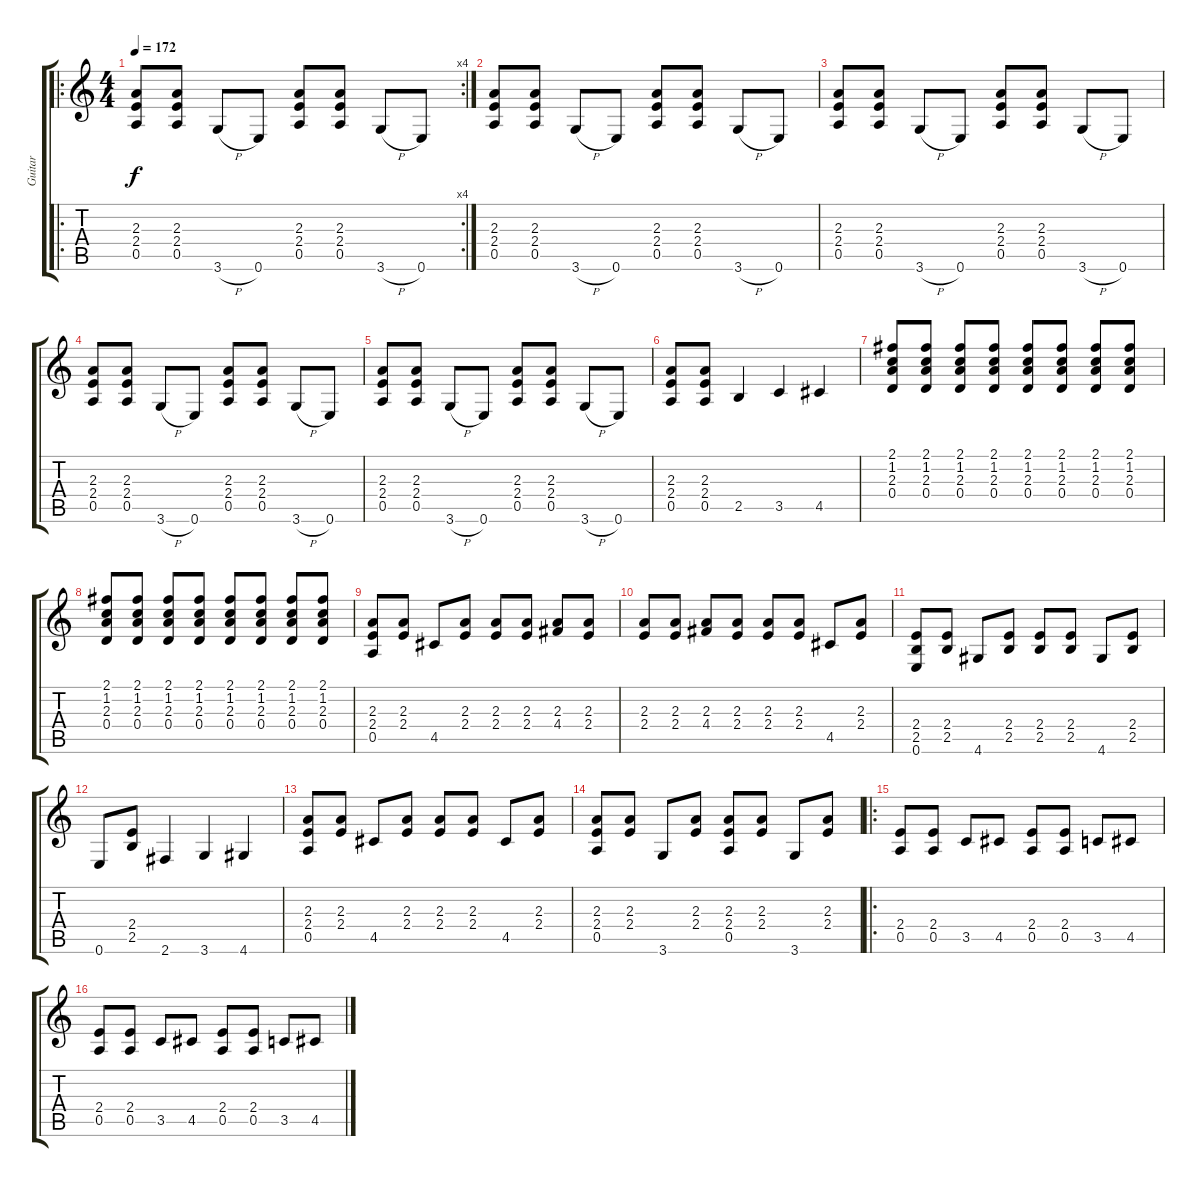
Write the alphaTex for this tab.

\track ("Guitar" "Guitar") {instrument electricguitarjazz}
\staff {score tabs}
\tuning (E4 B3 G3 D3 A2 E2) {hide}
\ro
\rc 4
\ts (4 4)
\tempo 172
\clef g2
\ks c
(2.3 2.4 0.5).8{dy f instrument electricguitarjazz} (2.3 2.4 0.5).8 3.6{h}.8 0.6.8 (2.3 2.4 0.5).8 (2.3 2.4 0.5).8 3.6{h}.8 0.6.8 |
(2.3 2.4 0.5).8 (2.3 2.4 0.5).8 3.6{h}.8 0.6.8 (2.3 2.4 0.5).8 (2.3 2.4 0.5).8 3.6{h}.8 0.6.8 |
(2.3 2.4 0.5).8 (2.3 2.4 0.5).8 3.6{h}.8 0.6.8 (2.3 2.4 0.5).8 (2.3 2.4 0.5).8 3.6{h}.8 0.6.8 |
(2.3 2.4 0.5).8 (2.3 2.4 0.5).8 3.6{h}.8 0.6.8 (2.3 2.4 0.5).8 (2.3 2.4 0.5).8 3.6{h}.8 0.6.8 |
(2.3 2.4 0.5).8 (2.3 2.4 0.5).8 3.6{h}.8 0.6.8 (2.3 2.4 0.5).8 (2.3 2.4 0.5).8 3.6{h}.8 0.6.8 |
(2.3 2.4 0.5).8 (2.3 2.4 0.5).8 2.5.4 3.5.4 4.5.4 |
(2.1 1.2 2.3 0.4).8 (2.1 1.2 2.3 0.4).8 (2.1 1.2 2.3 0.4).8 (2.1 1.2 2.3 0.4).8 (2.1 1.2 2.3 0.4).8 (2.1 1.2 2.3 0.4).8 (2.1 1.2 2.3 0.4).8 (2.1 1.2 2.3 0.4).8 |
(2.1 1.2 2.3 0.4).8 (2.1 1.2 2.3 0.4).8 (2.1 1.2 2.3 0.4).8 (2.1 1.2 2.3 0.4).8 (2.1 1.2 2.3 0.4).8 (2.1 1.2 2.3 0.4).8 (2.1 1.2 2.3 0.4).8 (2.1 1.2 2.3 0.4).8 |
(2.3 2.4 0.5).8 (2.3 2.4).8 4.5.8 (2.3 2.4).8 (2.3 2.4).8 (2.3 2.4).8 (2.3 4.4).8 (2.3 2.4).8 |
(2.3 2.4).8 (2.3 2.4).8 (2.3 4.4).8 (2.3 2.4).8 (2.3 2.4).8 (2.3 2.4).8 4.5.8 (2.3 2.4).8 |
(2.4 2.5 0.6).8 (2.4 2.5).8 4.6.8 (2.4 2.5).8 (2.4 2.5).8 (2.4 2.5).8 4.6.8 (2.4 2.5).8 |
0.6.8 (2.4 2.5).8 2.6.4 3.6.4 4.6.4 |
(2.3 2.4 0.5).8 (2.3 2.4).8 4.5.8 (2.3 2.4).8 (2.3 2.4).8 (2.3 2.4).8 4.5.8 (2.3 2.4).8 |
(2.3 2.4 0.5).8 (2.3 2.4).8 3.6.8 (2.3 2.4).8 (2.3 2.4 0.5).8 (2.3 2.4).8 3.6.8 (2.3 2.4).8 |
\ro
(2.4 0.5).8 (2.4 0.5).8 3.5.8 4.5.8 (2.4 0.5).8 (2.4 0.5).8 3.5.8 4.5.8 |
(2.4 0.5).8 (2.4 0.5).8 3.5.8 4.5.8 (2.4 0.5).8 (2.4 0.5).8 3.5.8 4.5.8
